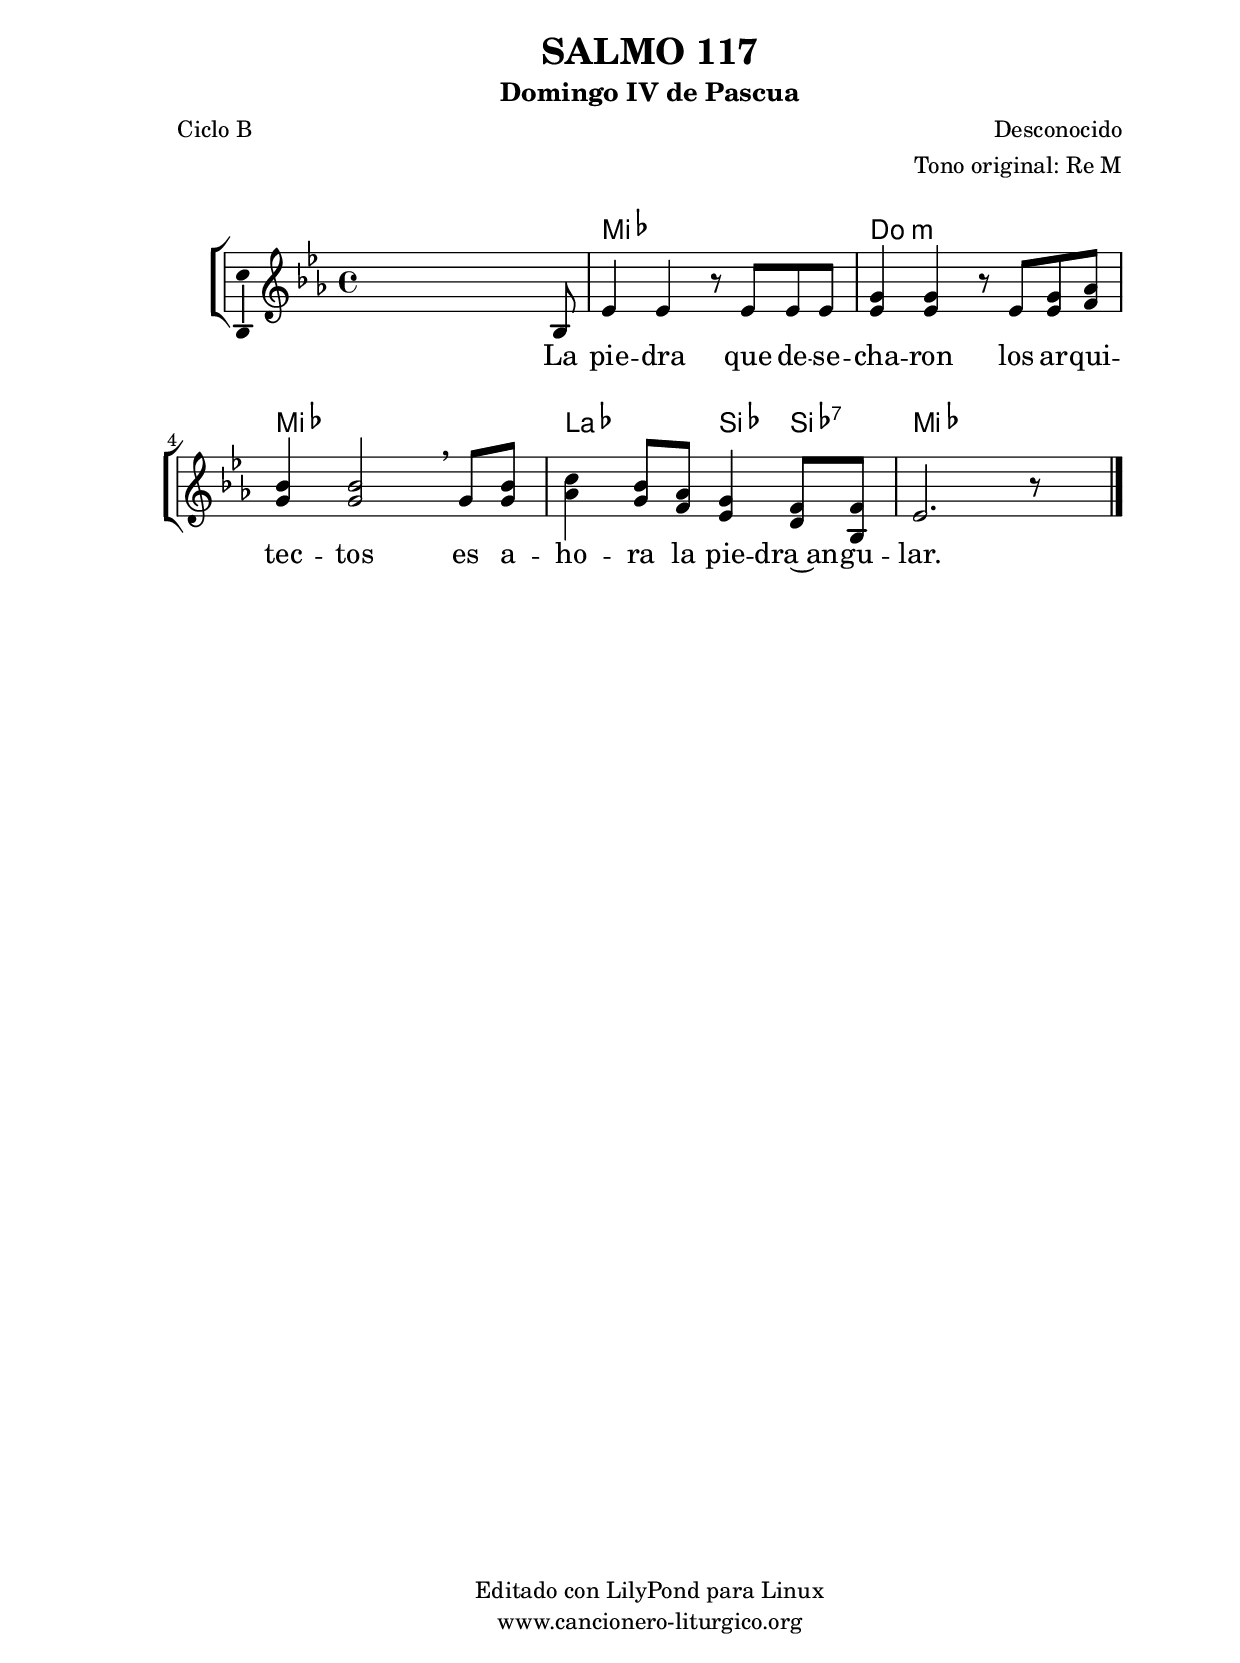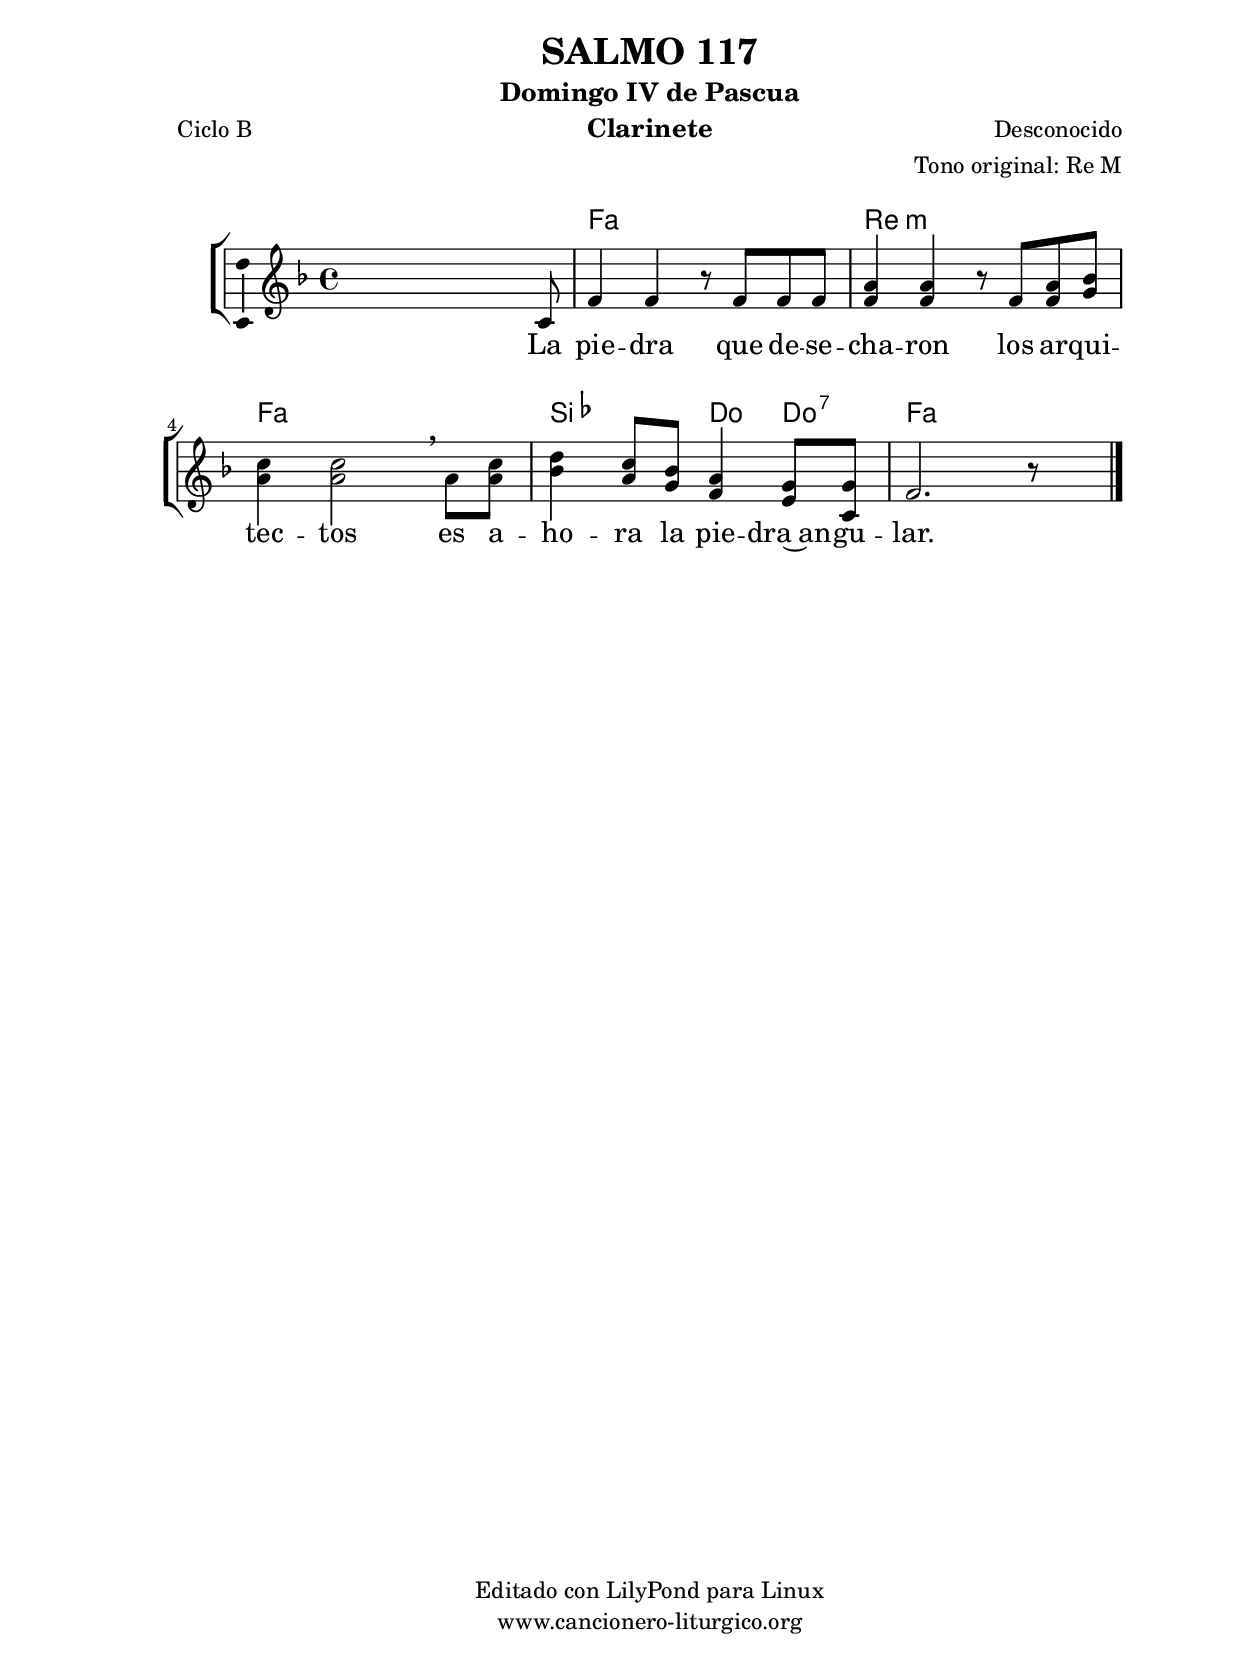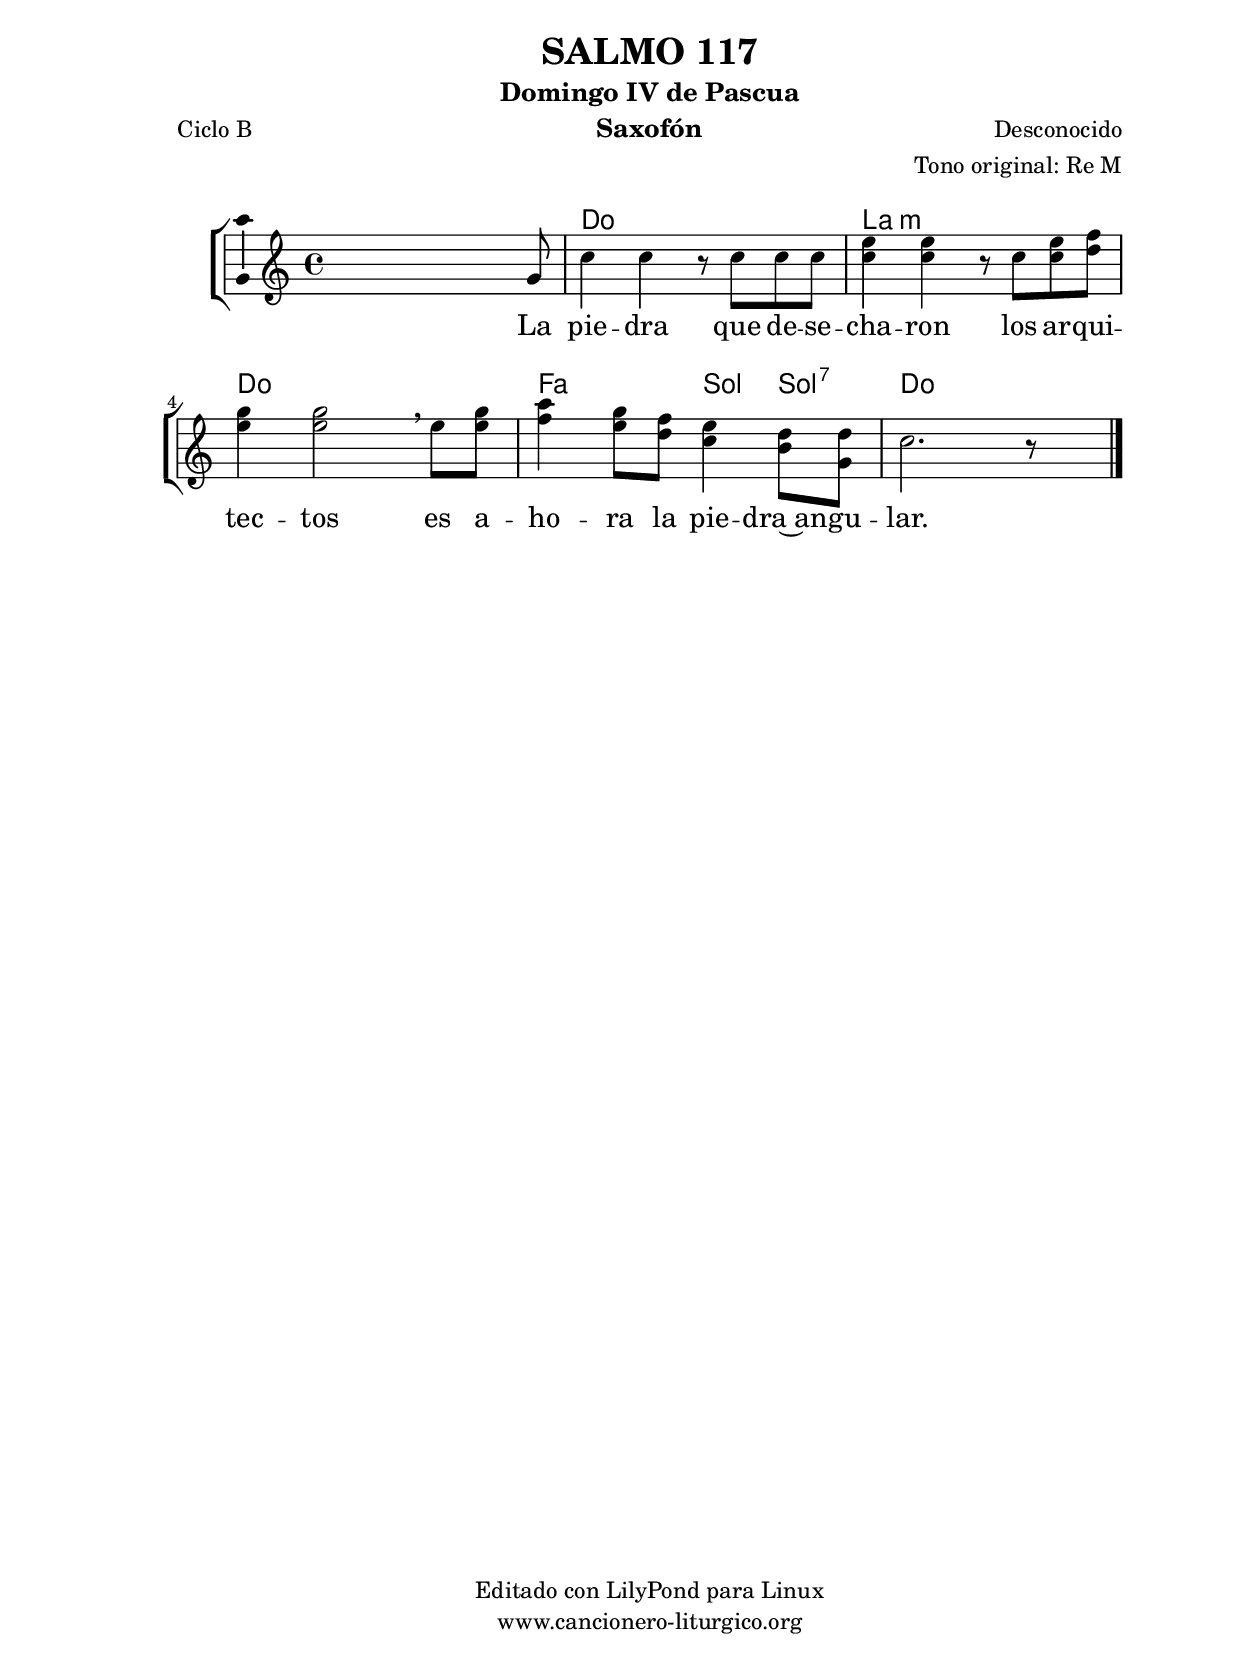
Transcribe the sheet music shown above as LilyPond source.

%
%para convertir .midi en .wav:
%timidity filename.midi -Ow -o finename.wav
%
%
%Para convertir de .wav a .mp3:
%lame -h -m j filename.wav
%
%
%para escuchar el midi:
%timidity nombrefichero.midi
%


%versión de lilypond para la que se ha escrito esta partitura:
\version "2.16.0"

	%Tamaño papel
	#(set-default-paper-size "a4")
	%Tamaño partitura
	#(set-global-staff-size 20)
	%No responde al pulsar sobre una nota
	#(ly:set-option 'point-and-click #f)

%parámetros del encabezamiento:
\header {
	title = "SALMO 117"
	subtitle = "Domingo IV de Pascua"
	composer = "Desconocido"
	poet = "Ciclo B"
	meter = ""
	arranger = "Tono original: Re M"
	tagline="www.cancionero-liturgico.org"
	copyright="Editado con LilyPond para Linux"
	tiempo = "Pascua"
	usos = "Salmo"
	letra = "La piedra que desecharon los arquitectos es ahora la piedra angular."
	}

%parámetros asociados al papel:
\paper  {
	oddHeaderMarkup = \markup {\fill-line { \on-the-fly #not-first-page \fromproperty #'header:title \on-the-fly #not-first-page \fromproperty #'header:composer }}
	evenHeaderMarkup = \markup {\fill-line { \fromproperty #'header:composer \fromproperty #'header:title }}
	#(set-paper-size "a4")
	print-page-number = ##f
	first-page-number = 1
	print-first-page-number = ##f
%	head-separation = 3.0 \cm
	top-margin = 2.0 \cm
	bottom-margin = 0.5\cm
%%%	bottom-margin = -1.0\cm
	left-margin = 3.0 \cm
	line-width = 16.0 \cm 
	indent = 8\mm
	interscoreline = 2.\mm
	between-system-space = 15\mm
%	para que las partituras no llenen la hoja:
	ragged-bottom = ##t
%	idem para la última hoja:
	ragged-last-bottom = ##f
%	para que las partituras llenen el ancho del papel:
	ragged-last = ##f
	after-title-space = 2.5 \cm
%page-count=1
%system-count=2

	%Flexible Vertical Spacing
%	markup-markup-spacing =
%	#'((basic-distance . 15) (minimum-distance . 15) (padding . 3))
	markup-system-spacing =
	#'((basic-distance . 15) (minimum-distance . 15) (padding . 3))
	system-system-spacing =
	#'((basic-distance . 15) (minimum-distance . 15) (padding . 3))
	score-system-spacing =
	#'((basic-distance . 15) (minimum-distance . 15) (padding . 5))
%	top-system-spacing = % header
%	#'((basic-distance . 8) (minimum-distance . 0) (padding . 3))
%	top-markup-spacing =
%	#'((basic-distance . 20) (minimum-distance . 20) (padding . 3))
	last-bottom-spacing = % footer
	#'((basic-distance . 5) (minimum-distance . 5) (padding . 3))
%	score-markup-spacing =
%	#'((basic-distance . 16) (minimum-distance . 13) (padding . 3))

	}


%parámetros que afectan a toda la partitura:
global =  {
	%clave de sol (G):
	\clef G
	%armadura:
	\transpose d ees
	\key d \major
	\tempo 4=100
	\set Score.tempoHideNote = ##t
	}


acordes = {
	\italianChords
	\chordmode {
	\transpose d ees
{

s1
d1 b:m d g2 a4 a:7 d1

	}
	}
}

melodia = 
	\transpose d ees
{
	\relative c'{

\time 4/4
s2 s4 s8 a8
d4 d r8 d8 d d
<d fis>4 <d fis> r8 d8 <d fis> <e g>
<fis a>4 <fis a>2 \breathe fis8 <fis a>
<g b>4 <fis a>8 <e g> <d fis>4 <cis e>8 <a e'>
d2. r8 s8

	\bar "|."
	}
	}


texto = \lyricmode {
La pie -- dra que de -- se -- cha -- ron los ar -- qui -- tec -- tos
es a -- ho -- ra la pie -- dra~an -- gu -- lar.
	}


acordesStaff = \context ChordNames = acordesStaff <<
	\set chordChanges = ##t
	\acordes
	>>


vozStaff = \context Voice = vozStaff
\with {\consists "Ambitus_engraver"}
<<
%	\set Staff.instrumentName = ""
%	\set Staff.shortInstrumentName = ""
%	\set Staff.midiInstrument = #"clarinet"
%	\set Staff.midiInstrument = #"cello"
%	\set Staff.midiInstrument = #"flute"
	\set Staff.midiInstrument = #"electric guitar (jazz)"
%	\set Staff.midiInstrument = #"english horn"
%	\set Staff.midiInstrument = #"violin"
%	\set Staff.midiInstrument = #"glockenspiel"
	\set Staff.midiMinimumVolume = #0.7
	\set Staff.midiMaximumVolume = #0.9
	\global
	\melodia
	>>


textoStaff = \context Lyrics = textoStaff <<
	\lyricsto vozStaff \texto
	>>

\book {
	\score {
		\context ChoirStaff {
			\override StaffGroup.SystemStartBracket #'collapse-height = #1
			\override Score.SystemStartBar #'collapse-height = #1
			<<
			\acordesStaff
			\vozStaff
			\textoStaff
			>>
			}
		\layout {
	    		\context {
				\Lyrics
				\override LyricText #'font-size = #2
				}
	   		 \context {
				\Score
				%fontSize = #3
				\override StaffSymbol #'staff-space = #(magstep +3)
				%\override Beam #'thickness = #0.55
				%\override SpacingSpanner #'spacing-increment = #1.0
				%\override Slur #'height-limit = #1.5
				}
			}
		}
	\score {
		\unfoldRepeats
		\context ChoirStaff {
			<<
			\acordesStaff
			\vozStaff
			>>
			}
		\midi {
	  		\context {
	  			\Score
				tempoWholesPerMinute = #(ly:make-moment 70 4)
				}
			}
		}
	}

%Partitura para clarinete
#(define output-suffix "C")
\book {
	\header{
		instrument = "Clarinete"
		}
	\score {
		\context ChoirStaff {
			\override StaffGroup.SystemStartBracket #'collapse-height = #1
			\override Score.SystemStartBar #'collapse-height = #1
\transpose c d
			<<
			\acordesStaff
			\vozStaff
			\textoStaff
			>>
			}
		\layout {
	    		\context {
				\Lyrics
				\override LyricText #'font-size = #2
				}
	   		 \context {
				\Score
				%fontSize = #3
				\override StaffSymbol #'staff-space = #(magstep +3)
				%\override Beam #'thickness = #0.55
				%\override SpacingSpanner #'spacing-increment = #1.0
				%\override Slur #'height-limit = #1.5
				}
			}
		}
	}

%Partitura para saxofón
#(define output-suffix "S")
\book {
	\header{
		instrument = "Saxofón"
		}
	\score {
		\context ChoirStaff {
			\override StaffGroup.SystemStartBracket #'collapse-height = #1
			\override Score.SystemStartBar #'collapse-height = #1
\transpose c a
			<<
			\acordesStaff
			\vozStaff
			\textoStaff
			>>
			}
		\layout {
	    		\context {
				\Lyrics
				\override LyricText #'font-size = #2
				}
	   		 \context {
				\Score
				%fontSize = #3
				\override StaffSymbol #'staff-space = #(magstep +3)
				%\override Beam #'thickness = #0.55
				%\override SpacingSpanner #'spacing-increment = #1.0
				%\override Slur #'height-limit = #1.5
				}
			}
		}
	}

